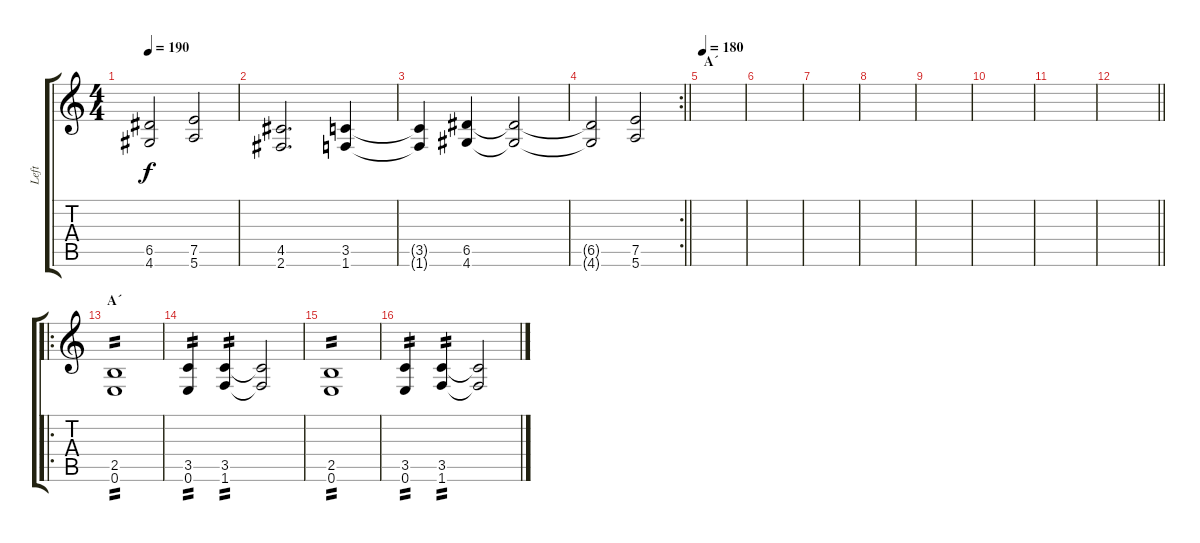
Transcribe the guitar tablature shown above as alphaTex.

\track ("Left" "Left") {instrument distortionguitar}
\staff {score tabs}
\tuning (E4 B3 G3 D3 A2 E2) {hide}
\ts (4 4)
\tempo 190
\clef g2
\ks c
(6.5{t} 4.6{t}).2{dy f} (7.5 5.6).2 |
(4.5 2.6).2{d} (3.5 1.6).4 |
(3.5{t} 1.6{t}).4 (6.5 4.6).4 (6.5{t} 4.6{t}).2 |
\rc 2
\barLineRight lightlight
(6.5{t} 4.6{t}).2 (7.5 5.6).2 |
\section ("" "A´")
\tempo 180
|
|
|
|
|
|
|
\barLineRight lightlight
|
\ro
\section ("" "A´")
(2.5 0.6).1{tp 2} |
(3.5 0.6).4{tp 2} (3.5 1.6).4{tp 2} (3.5{t} 1.6{t}).2 |
(2.5 0.6).1{tp 2} |
(3.5 0.6).4{tp 2} (3.5 1.6).4{tp 2} (3.5{t} 1.6{t}).2
